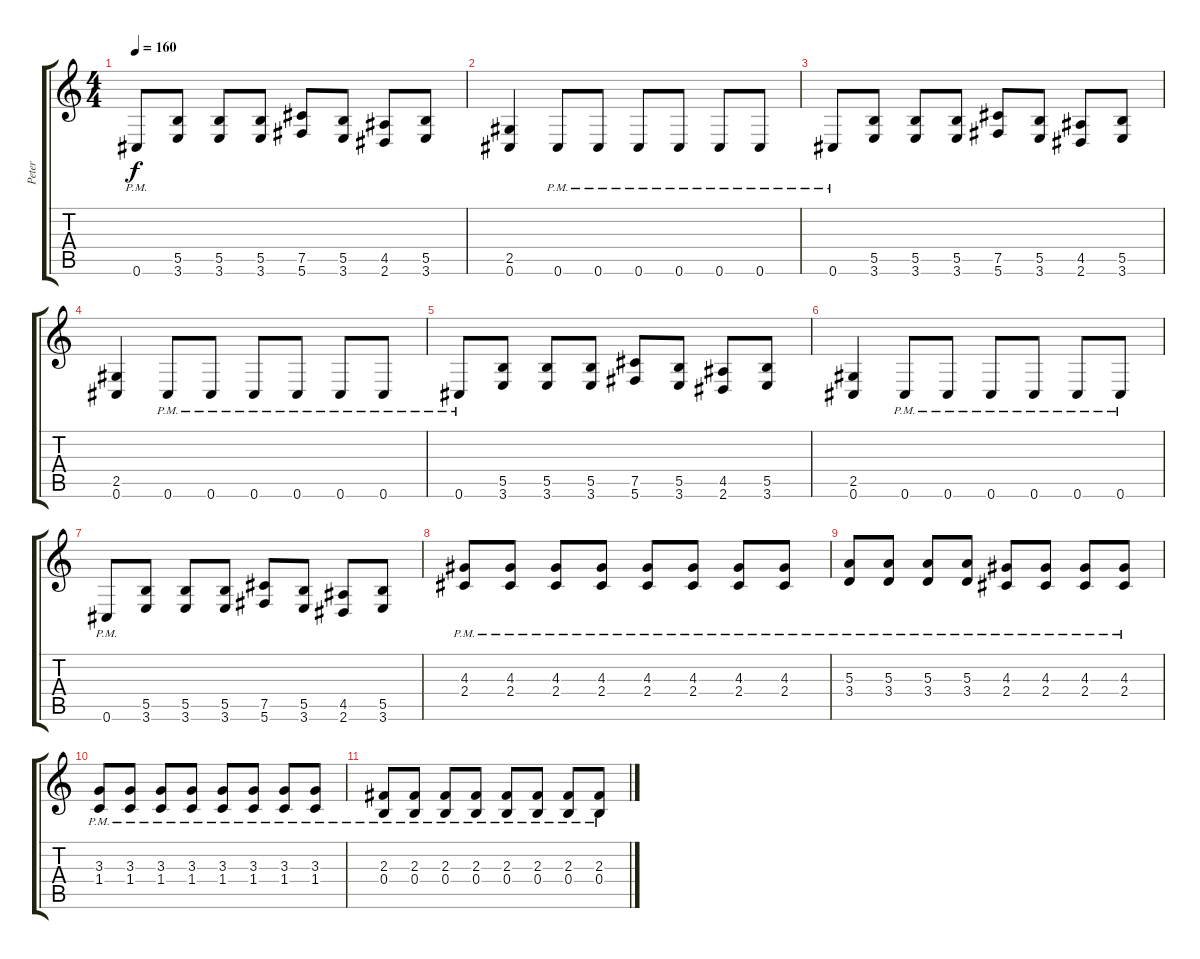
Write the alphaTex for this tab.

\track ("Peter" "Peter") {instrument distortionguitar}
\staff {score tabs}
\tuning (Db4 Ab3 E3 B2 Gb2 Db2) {hide}
\ts (4 4)
\tempo 160
\clef g2
\ks c
0.6{pm}.8{dy f} (5.5 3.6).8 (5.5 3.6).8 (5.5 3.6).8 (7.5 5.6).8 (5.5 3.6).8 (4.5 2.6).8 (5.5 3.6).8 |
(2.5 0.6).4 0.6{pm}.8 0.6{pm}.8 0.6{pm}.8 0.6{pm}.8 0.6{pm}.8 0.6{pm}.8 |
0.6{pm}.8 (5.5 3.6).8 (5.5 3.6).8 (5.5 3.6).8 (7.5 5.6).8 (5.5 3.6).8 (4.5 2.6).8 (5.5 3.6).8 |
(2.5 0.6).4 0.6{pm}.8 0.6{pm}.8 0.6{pm}.8 0.6{pm}.8 0.6{pm}.8 0.6{pm}.8 |
0.6{pm}.8 (5.5 3.6).8 (5.5 3.6).8 (5.5 3.6).8 (7.5 5.6).8 (5.5 3.6).8 (4.5 2.6).8 (5.5 3.6).8 |
(2.5 0.6).4 0.6{pm}.8 0.6{pm}.8 0.6{pm}.8 0.6{pm}.8 0.6{pm}.8 0.6{pm}.8 |
0.6{pm}.8 (5.5 3.6).8 (5.5 3.6).8 (5.5 3.6).8 (7.5 5.6).8 (5.5 3.6).8 (4.5 2.6).8 (5.5 3.6).8 |
(4.3{pm} 2.4{pm}).8 (4.3{pm} 2.4{pm}).8 (4.3{pm} 2.4{pm}).8 (4.3{pm} 2.4{pm}).8 (4.3{pm} 2.4{pm}).8 (4.3{pm} 2.4{pm}).8 (4.3{pm} 2.4{pm}).8 (4.3{pm} 2.4{pm}).8 |
(5.3{pm} 3.4{pm}).8 (5.3{pm} 3.4{pm}).8 (5.3{pm} 3.4{pm}).8 (5.3{pm} 3.4{pm}).8 (4.3{pm} 2.4{pm}).8 (4.3{pm} 2.4{pm}).8 (4.3{pm} 2.4{pm}).8 (4.3{pm} 2.4{pm}).8 |
(3.3{pm} 1.4{pm}).8 (3.3{pm} 1.4{pm}).8 (3.3{pm} 1.4{pm}).8 (3.3{pm} 1.4{pm}).8 (3.3{pm} 1.4{pm}).8 (3.3{pm} 1.4{pm}).8 (3.3{pm} 1.4{pm}).8 (3.3{pm} 1.4{pm}).8 |
(2.3{pm} 0.4{pm}).8 (2.3{pm} 0.4{pm}).8 (2.3{pm} 0.4{pm}).8 (2.3{pm} 0.4{pm}).8 (2.3{pm} 0.4{pm}).8 (2.3{pm} 0.4{pm}).8 (2.3{pm} 0.4{pm}).8 (2.3{pm} 0.4{pm}).8
